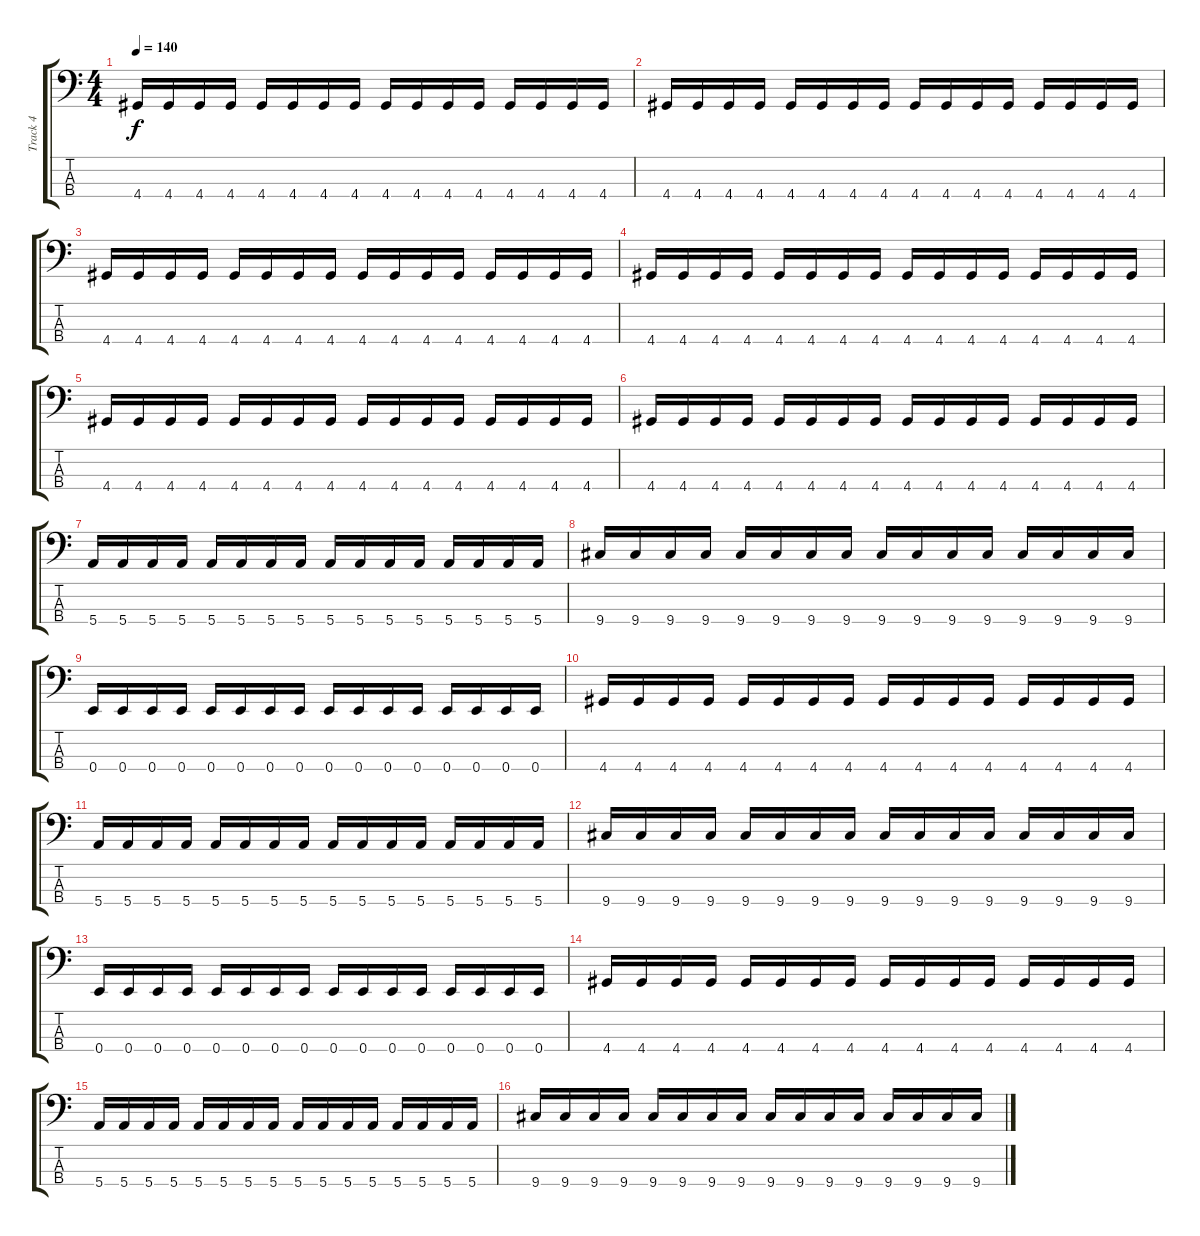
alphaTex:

\track ("Track 4" "Track 4") {instrument electricbasspick}
\staff {score tabs}
\tuning (G2 D2 A1 E1) {hide}
\ts (4 4)
\tempo 140
\clef f4
\ks c
4.4.16{dy f} 4.4.16 4.4.16 4.4.16 4.4.16 4.4.16 4.4.16 4.4.16 4.4.16 4.4.16 4.4.16 4.4.16 4.4.16 4.4.16 4.4.16 4.4.16 |
4.4.16 4.4.16 4.4.16 4.4.16 4.4.16 4.4.16 4.4.16 4.4.16 4.4.16 4.4.16 4.4.16 4.4.16 4.4.16 4.4.16 4.4.16 4.4.16 |
4.4.16 4.4.16 4.4.16 4.4.16 4.4.16 4.4.16 4.4.16 4.4.16 4.4.16 4.4.16 4.4.16 4.4.16 4.4.16 4.4.16 4.4.16 4.4.16 |
4.4.16 4.4.16 4.4.16 4.4.16 4.4.16 4.4.16 4.4.16 4.4.16 4.4.16 4.4.16 4.4.16 4.4.16 4.4.16 4.4.16 4.4.16 4.4.16 |
4.4.16 4.4.16 4.4.16 4.4.16 4.4.16 4.4.16 4.4.16 4.4.16 4.4.16 4.4.16 4.4.16 4.4.16 4.4.16 4.4.16 4.4.16 4.4.16 |
4.4.16 4.4.16 4.4.16 4.4.16 4.4.16 4.4.16 4.4.16 4.4.16 4.4.16 4.4.16 4.4.16 4.4.16 4.4.16 4.4.16 4.4.16 4.4.16 |
5.4.16 5.4.16 5.4.16 5.4.16 5.4.16 5.4.16 5.4.16 5.4.16 5.4.16 5.4.16 5.4.16 5.4.16 5.4.16 5.4.16 5.4.16 5.4.16 |
9.4.16 9.4.16 9.4.16 9.4.16 9.4.16 9.4.16 9.4.16 9.4.16 9.4.16 9.4.16 9.4.16 9.4.16 9.4.16 9.4.16 9.4.16 9.4.16 |
0.4.16 0.4.16 0.4.16 0.4.16 0.4.16 0.4.16 0.4.16 0.4.16 0.4.16 0.4.16 0.4.16 0.4.16 0.4.16 0.4.16 0.4.16 0.4.16 |
4.4.16 4.4.16 4.4.16 4.4.16 4.4.16 4.4.16 4.4.16 4.4.16 4.4.16 4.4.16 4.4.16 4.4.16 4.4.16 4.4.16 4.4.16 4.4.16 |
5.4.16 5.4.16 5.4.16 5.4.16 5.4.16 5.4.16 5.4.16 5.4.16 5.4.16 5.4.16 5.4.16 5.4.16 5.4.16 5.4.16 5.4.16 5.4.16 |
9.4.16 9.4.16 9.4.16 9.4.16 9.4.16 9.4.16 9.4.16 9.4.16 9.4.16 9.4.16 9.4.16 9.4.16 9.4.16 9.4.16 9.4.16 9.4.16 |
0.4.16 0.4.16 0.4.16 0.4.16 0.4.16 0.4.16 0.4.16 0.4.16 0.4.16 0.4.16 0.4.16 0.4.16 0.4.16 0.4.16 0.4.16 0.4.16 |
4.4.16 4.4.16 4.4.16 4.4.16 4.4.16 4.4.16 4.4.16 4.4.16 4.4.16 4.4.16 4.4.16 4.4.16 4.4.16 4.4.16 4.4.16 4.4.16 |
5.4.16 5.4.16 5.4.16 5.4.16 5.4.16 5.4.16 5.4.16 5.4.16 5.4.16 5.4.16 5.4.16 5.4.16 5.4.16 5.4.16 5.4.16 5.4.16 |
9.4.16 9.4.16 9.4.16 9.4.16 9.4.16 9.4.16 9.4.16 9.4.16 9.4.16 9.4.16 9.4.16 9.4.16 9.4.16 9.4.16 9.4.16 9.4.16
